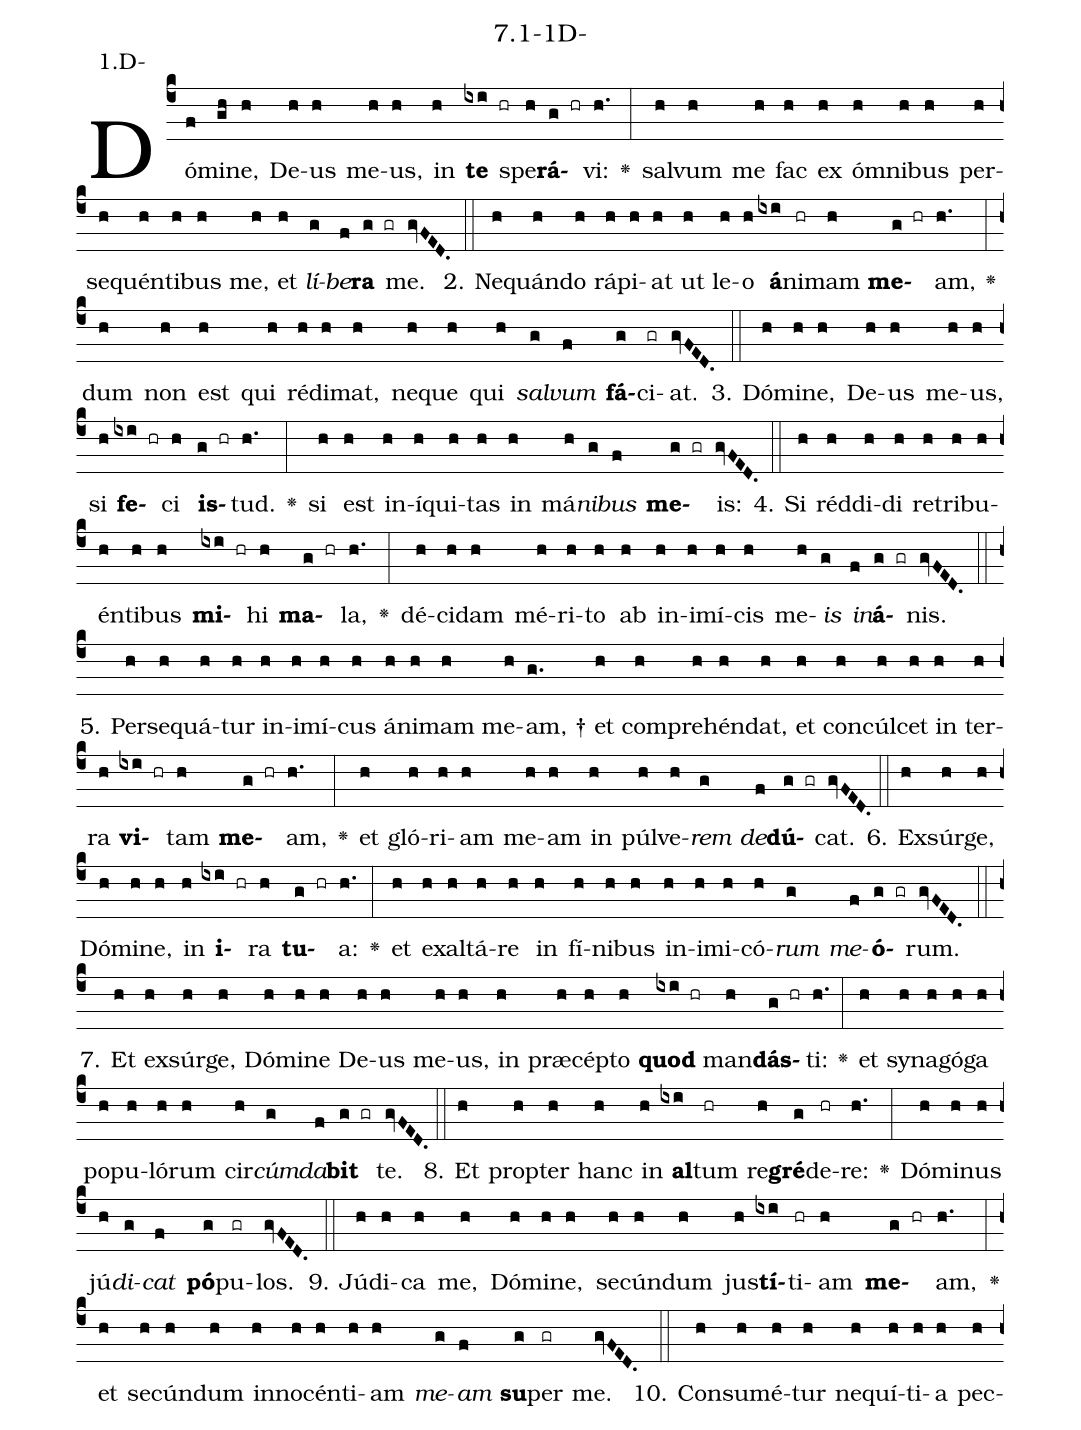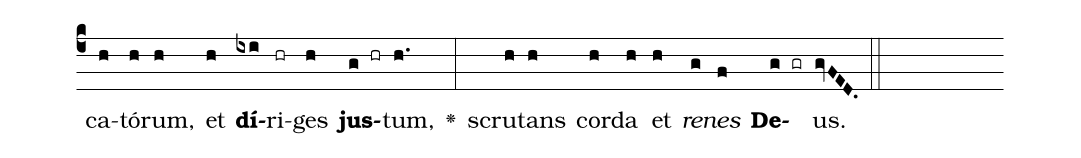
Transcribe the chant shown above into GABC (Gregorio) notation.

name: 7.1-1D-;
annotation: 1.D-;
%%
(c4)Dó(f)mi(gh)ne,(h) De(h)us(h) me(h)us,(h) in(h) <b>te</b>(ixi hr) spe(h)<b>rá</b>(g hr)vi:(h.) <v>\greheightstar</v>(:) sal(h)vum(h) me(h) fac(h) ex(h) óm(h)ni(h)bus(h) per(h)se(h)quén(h)ti(h)bus(h) me,(h) et(h) <i>lí</i>(g)<i>be</i>(f)<b>ra</b>(g gr) me.(gvFED.) (::)
2. Ne(h)quán(h)do(h) rá(h)pi(h)at(h) ut(h) le(h)o(h) <b>á</b>(ixi)ni(hr)mam(h) <b>me</b>(g hr)am,(h.) <v>\greheightstar</v>(:) dum(h) non(h) est(h) qui(h) réd(h)i(h)mat,(h) ne(h)que(h) qui(h) <i>sal</i>(g)<i>vum</i>(f) <b>fá</b>(g)ci(gr)at.(gvFED.) (::)
3. Dó(h)mi(h)ne,(h) De(h)us(h) me(h)us,(h) si(h) <b>fe</b>(ixi hr)ci(h) <b>is</b>(g hr)tud.(h.) <v>\greheightstar</v>(:) si(h) est(h) in(h)í(h)qui(h)tas(h) in(h) má(h)<i>ni</i>(g)<i>bus</i>(f) <b>me</b>(g gr)is:(gvFED.) (::)
4. Si(h) réd(h)di(h)di(h) re(h)tri(h)bu(h)én(h)ti(h)bus(h) <b>mi</b>(ixi hr)hi(h) <b>ma</b>(g hr)la,(h.) <v>\greheightstar</v>(:) dé(h)ci(h)dam(h) mé(h)ri(h)to(h) ab(h) in(h)i(h)mí(h)cis(h) me(h)<i>is</i>(g) <i>in</i>(f)<b>á</b>(g gr)nis.(gvFED.) (::)
5. Per(h)se(h)quá(h)tur(h) in(h)i(h)mí(h)cus(h) á(h)ni(h)mam(h) me(h)am, †(g.) et(h) com(h)pre(h)hén(h)dat,(h) et(h) con(h)cúl(h)cet(h) in(h) ter(h)ra(h) <b>vi</b>(ixi hr)tam(h) <b>me</b>(g hr)am,(h.) <v>\greheightstar</v>(:) et(h) gló(h)ri(h)am(h) me(h)am(h) in(h) púl(h)ve(h)<i>rem</i>(g) <i>de</i>(f)<b>dú</b>(g gr)cat.(gvFED.) (::)
6. Ex(h)súr(h)ge,(h) Dó(h)mi(h)ne,(h) in(h) <b>i</b>(ixi hr)ra(h) <b>tu</b>(g hr)a:(h.) <v>\greheightstar</v>(:) et(h) ex(h)al(h)tá(h)re(h) in(h) fí(h)ni(h)bus(h) in(h)i(h)mi(h)có(h)<i>rum</i>(g) <i>me</i>(f)<b>ó</b>(g gr)rum.(gvFED.) (::)
7. Et(h) ex(h)súr(h)ge,(h) Dó(h)mi(h)ne(h) De(h)us(h) me(h)us,(h) in(h) præ(h)cép(h)to(h) <b>quod</b>(ixi hr) man(h)<b>dás</b>(g hr)ti:(h.) <v>\greheightstar</v>(:) et(h) sy(h)na(h)gó(h)ga(h) po(h)pu(h)ló(h)rum(h) cir(h)<i>cúm</i>(g)<i>da</i>(f)<b>bit</b>(g gr) te.(gvFED.) (::)
8. Et(h) prop(h)ter(h) hanc(h) in(h) <b>al</b>(ixi)tum(hr) re(h)<b>gré</b>(g)de(hr)re:(h.) <v>\greheightstar</v>(:) Dó(h)mi(h)nus(h) jú(h)<i>di</i>(g)<i>cat</i>(f) <b>pó</b>(g)pu(gr)los.(gvFED.) (::)
9. Jú(h)di(h)ca(h) me,(h) Dó(h)mi(h)ne,(h) se(h)cún(h)dum(h) jus(h)<b>tí</b>(ixi)ti(hr)am(h) <b>me</b>(g hr)am,(h.) <v>\greheightstar</v>(:) et(h) se(h)cún(h)dum(h) in(h)no(h)cén(h)ti(h)am(h) <i>me</i>(g)<i>am</i>(f) <b>su</b>(g)per(gr) me.(gvFED.) (::)
10. Con(h)su(h)mé(h)tur(h) ne(h)quí(h)ti(h)a(h) pec(h)ca(h)tó(h)rum,(h) et(h) <b>dí</b>(ixi)ri(hr)ges(h) <b>jus</b>(g hr)tum,(h.) <v>\greheightstar</v>(:) scru(h)tans(h) cor(h)da(h) et(h) <i>re</i>(g)<i>nes</i>(f) <b>De</b>(g gr)us.(gvFED.) (::)
